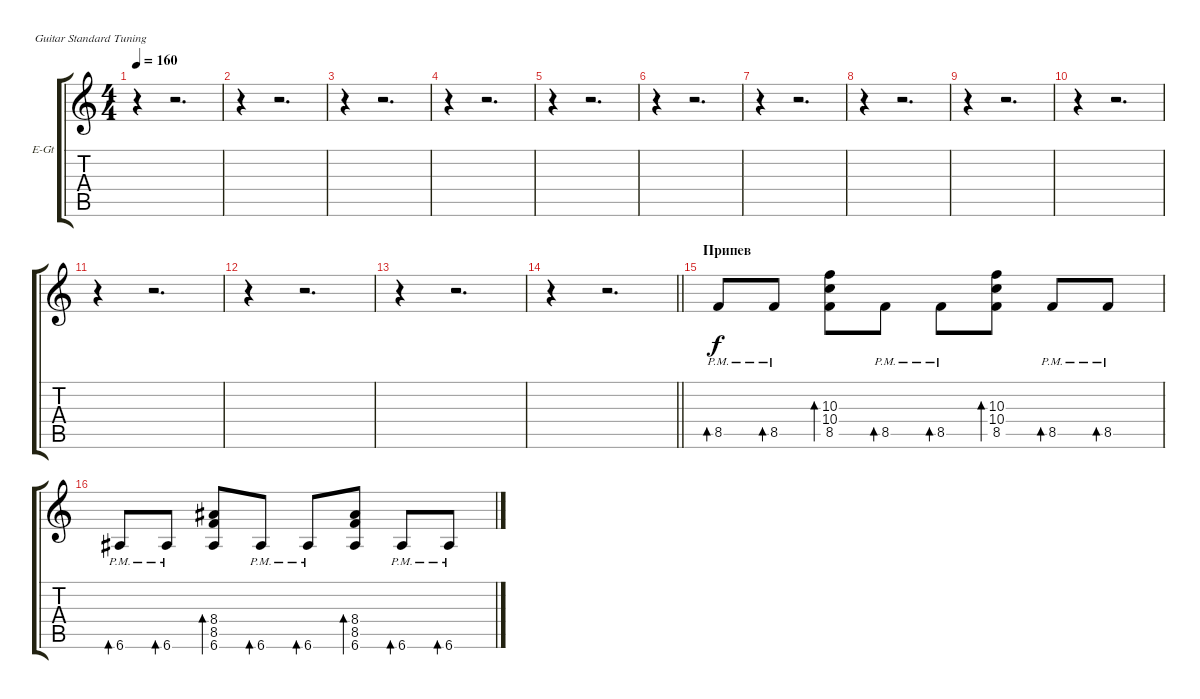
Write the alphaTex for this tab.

\bracketExtendMode groupsimilarinstruments
\firstSystemTrackNameOrientation horizontal
\otherSystemsTrackNameOrientation horizontal
\track ("Гитара V" "E-Gt") {instrument overdrivenguitar}
\staff {score tabs}
\tuning (E4 B3 G3 D3 A2 E2)
\ts (4 4)
\tempo 160
\clef g2
\ks c
r.4{dy f} r.2{d} |
r.4 r.2{d} |
r.4 r.2{d} |
r.4 r.2{d} |
r.4 r.2{d} |
r.4 r.2{d} |
r.4 r.2{d} |
r.4 r.2{d} |
r.4 r.2{d} |
r.4 r.2{d} |
r.4 r.2{d} |
r.4 r.2{d} |
r.4 r.2{d} |
\barLineRight lightlight
r.4 r.2{d} |
\section ("" "Припев")
8.5{pm}.8{bd 60} 8.5{pm}.8{bd 60} (10.3 10.4 8.5).8{bd 60} 8.5{pm}.8{bd 60} 8.5{pm}.8{bd 60} (10.3 10.4 8.5).8{bd 60} 8.5{pm}.8{bd 60} 8.5{pm}.8{bd 60} |
6.6{pm}.8{bd 60} 6.6{pm}.8{bd 60} (8.4 8.5 6.6).8{bd 60} 6.6{pm}.8{bd 60} 6.6{pm}.8{bd 60} (8.4 8.5 6.6).8{bd 60} 6.6{pm}.8{bd 60} 6.6{pm}.8{bd 60}
